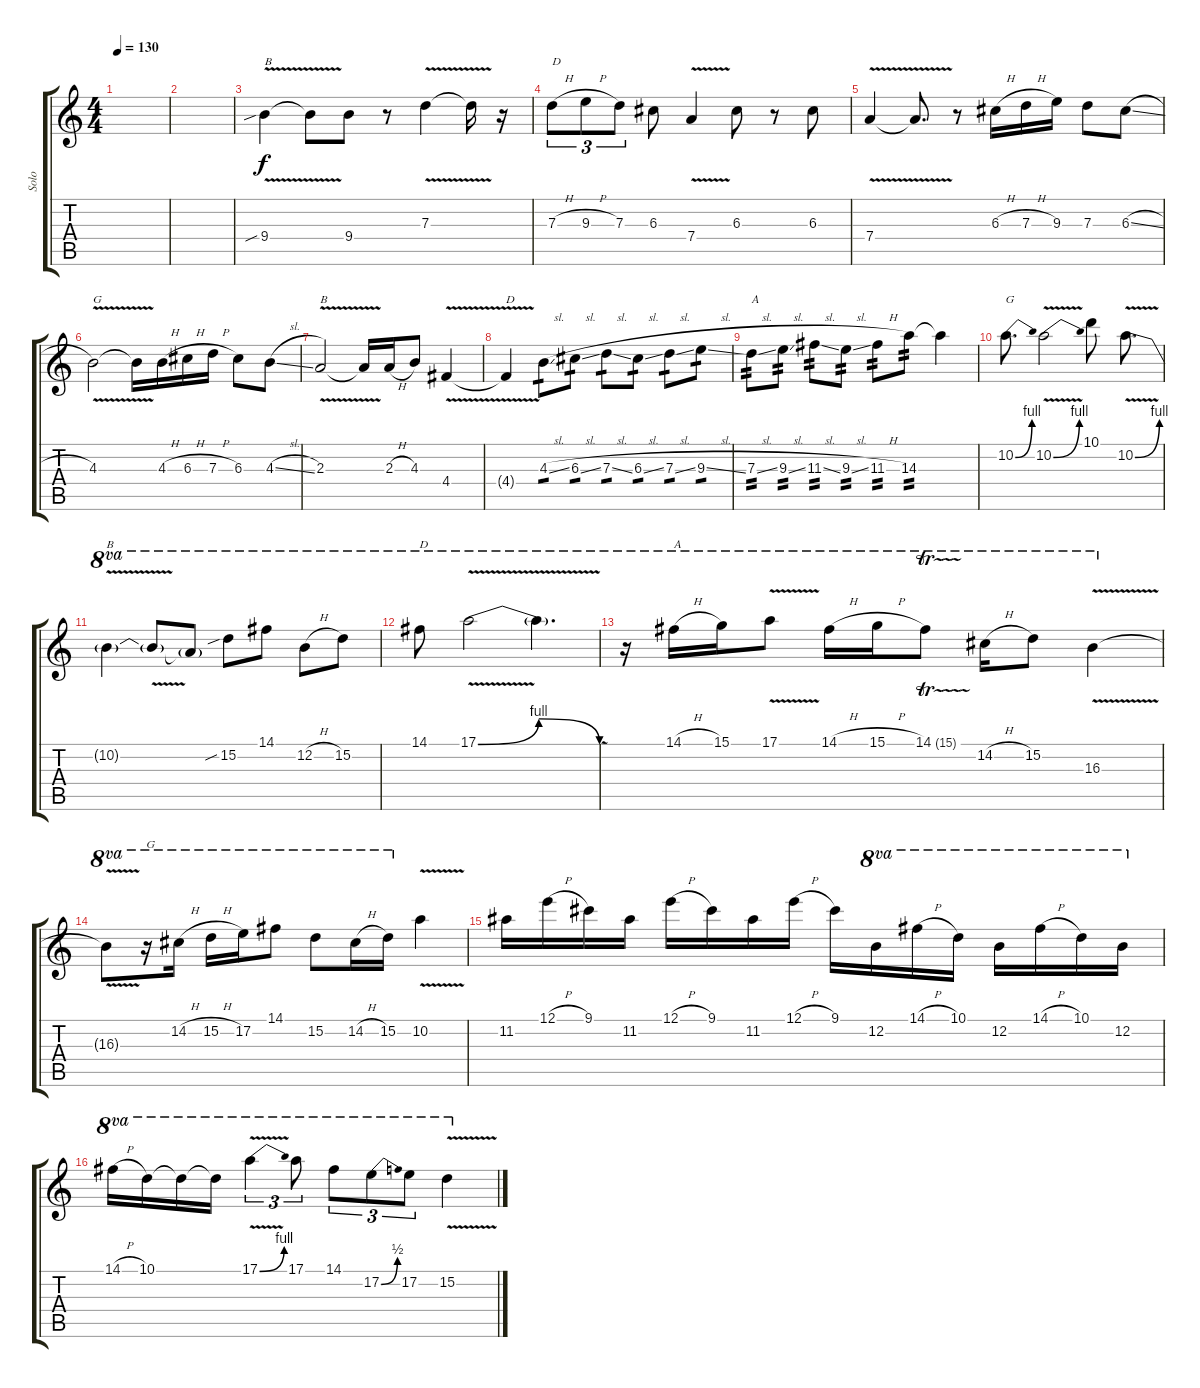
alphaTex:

\track ("Solo " "Solo ") {instrument overdrivenguitar}
\staff {score tabs}
\tuning (E4 B3 G3 D3 A2 E2) {hide}
\ts (4 4)
\tempo 130
\clef g2
\ks c
|
|
9.4{v sib}.4{txt "B" volume 16 instrument distortionguitar} 9.4{t}.8 9.4.8 r.8 7.3{v}.4 7.3{t}.16 r.16 |
7.3{h}.8{tu (3 2) txt "D"} 9.3{h}.8{tu (3 2)} 7.3.8{tu (3 2)} 6.3.8 7.4{v}.4 6.3.8 r.8 6.3.8 |
7.4{v}.4 7.4{t}.8{d} r.8 6.3{h}.16 7.3{h}.16 9.3.16 7.3.8 6.3{sl}.8 |
4.3{v}.2{txt "G"} 4.3{t}.16 4.3{h}.16 6.3{h}.16 7.3{h}.16 6.3.8 4.3{sl}.8 |
2.3{v}.2{txt "B"} 2.3{t}.16 2.3{h}.16 4.3.8 4.4{v}.4 |
4.4{t}.4{txt "D"} 4.3{sl}.8{tp 1} 6.3{sl}.8{tp 1} 7.3{sl}.8{tp 1} 6.3{sl}.8{tp 1} 7.3{sl}.8{tp 1} 9.3{sl}.8{tp 1} |
7.3{sl}.8{txt "A" tp 2} 9.3{sl}.8{tp 2} 11.3{sl}.8{tp 2} 9.3{sl}.8{tp 2} 11.3{h}.8{tp 2} 14.3.8{tp 2} 14.3{t}.4 |
10.2{be (bend 0 0 60 4)}.8{d txt "G"} 10.2{be (bend 0 0 60 4) v}.2 10.1.8 10.2{be (bend 0 0 60 4) v}.8{d} |
10.2{v t}.4{ot 8va txt "B"} 10.2{t}.8{ot 8va} 10.2{t}.8{ot 8va} 15.2{sib}.8{ot 8va} 14.1.8{ot 8va} 12.2{h}.8{ot 8va} 15.2.8{ot 8va} |
14.1.8{ot 8va txt "D"} 17.1{be (bendrelease 0 0 15 4 45 4 60 0) v}.2{ot 8va} 17.1{v t}.4{d ot 8va} |
r.16{ot 8va} 14.1{h}.16{ot 8va txt "A"} 15.1.16{ot 8va} 17.1{v}.8{ot 8va} 14.1{h}.16{ot 8va} 15.1{h}.16{ot 8va} 14.1{tr (15 32)}.8{ot 8va} 14.2{h}.16{ot 8va} 15.2.8{ot 8va} 16.3{v}.4{ot 8va} |
16.3{v t}.8{ot 8va} r.16{ot 8va txt "G"} 14.2{h}.16{ot 8va} 15.2{h}.16{ot 8va} 17.2.16{ot 8va} 14.1.8{ot 8va} 15.2.8{ot 8va} 14.2{h}.16{ot 8va} 15.2.16{ot 8va} 10.2{v}.4 |
11.2.16 12.1{h}.16 9.1.16 11.2.16 12.1{h}.16 9.1.16 11.2.16 12.1{h}.16 9.1.16 12.2.16{ot 8va} 14.1{h}.16{ot 8va} 10.1.16{ot 8va} 12.2.16{ot 8va} 14.1{h}.16{ot 8va} 10.1.16{ot 8va} 12.2.16{ot 8va} |
14.1{h}.16{ot 8va} 10.1.16{ot 8va} 10.1{t}.16{ot 8va} 10.1{t}.16{ot 8va} 17.1{be (bend 0 0 60 4) v}.4{tu (3 2) ot 8va} 17.1.8{tu (3 2) ot 8va} 14.1.8{tu (3 2) ot 8va} 17.2{be (bend 0 0 60 2)}.8{tu (3 2) ot 8va} 17.2.8{tu (3 2) ot 8va} 15.2{v}.4{ot 8va}
